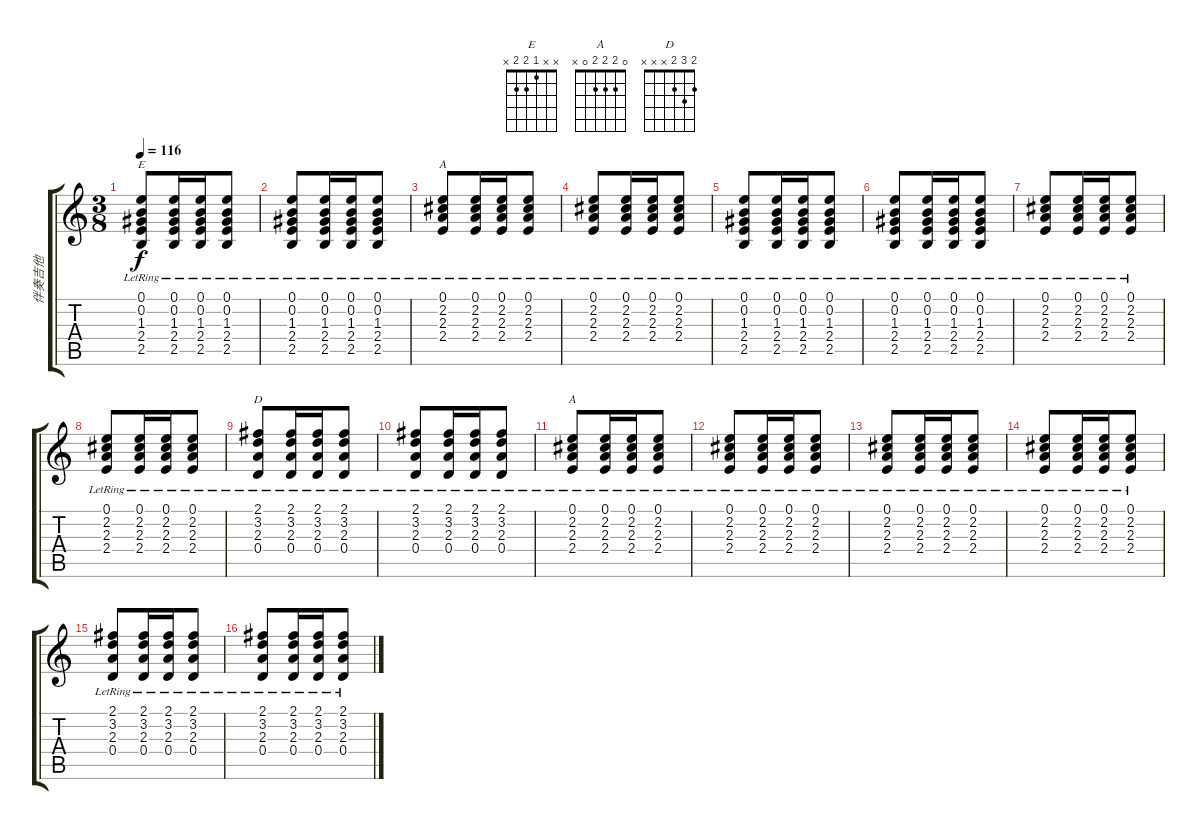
\track ("伴奏吉他" "伴奏吉他") {instrument acousticguitarnylon}
\staff {score tabs}
\tuning (E4 B3 G3 D3 A2 E2) {hide}
\chord ("E" x x 1 2 2 x)
\chord ("A" 0 2 2 2 0 0)
\chord ("D" 2 3 2 x x x)
\chord ("A" 0 2 2 2 0 x)
\ts (3 8)
\tempo 116
\clef g2
\ks c
(0.1{lr} 0.2{lr} 1.3{lr} 2.4{lr} 2.5).8{ch "E" dy f} (0.1{lr} 0.2{lr} 1.3{lr} 2.4{lr} 2.5).16 (0.1{lr} 0.2{lr} 1.3{lr} 2.4{lr} 2.5).16 (0.1{lr} 0.2{lr} 1.3{lr} 2.4{lr} 2.5).8 |
(0.1{lr} 0.2{lr} 1.3{lr} 2.4{lr} 2.5).8 (0.1{lr} 0.2{lr} 1.3{lr} 2.4{lr} 2.5).16 (0.1{lr} 0.2{lr} 1.3{lr} 2.4{lr} 2.5).16 (0.1{lr} 0.2{lr} 1.3{lr} 2.4{lr} 2.5).8 |
(0.1{lr} 2.2{lr} 2.3{lr} 2.4{lr}).8{ch "A"} (0.1{lr} 2.2{lr} 2.3{lr} 2.4{lr}).16 (0.1{lr} 2.2{lr} 2.3{lr} 2.4{lr}).16 (0.1{lr} 2.2{lr} 2.3{lr} 2.4{lr}).8 |
(0.1{lr} 2.2{lr} 2.3{lr} 2.4{lr}).8 (0.1{lr} 2.2{lr} 2.3{lr} 2.4{lr}).16 (0.1{lr} 2.2{lr} 2.3{lr} 2.4{lr}).16 (0.1{lr} 2.2{lr} 2.3{lr} 2.4{lr}).8 |
(0.1{lr} 0.2{lr} 1.3{lr} 2.4{lr} 2.5).8 (0.1{lr} 0.2{lr} 1.3{lr} 2.4{lr} 2.5).16 (0.1{lr} 0.2{lr} 1.3{lr} 2.4{lr} 2.5).16 (0.1{lr} 0.2{lr} 1.3{lr} 2.4{lr} 2.5).8 |
(0.1{lr} 0.2{lr} 1.3{lr} 2.4{lr} 2.5).8 (0.1{lr} 0.2{lr} 1.3{lr} 2.4{lr} 2.5).16 (0.1{lr} 0.2{lr} 1.3{lr} 2.4{lr} 2.5).16 (0.1{lr} 0.2{lr} 1.3{lr} 2.4{lr} 2.5).8 |
(0.1{lr} 2.2{lr} 2.3{lr} 2.4{lr}).8 (0.1{lr} 2.2{lr} 2.3{lr} 2.4{lr}).16 (0.1{lr} 2.2{lr} 2.3{lr} 2.4{lr}).16 (0.1{lr} 2.2{lr} 2.3{lr} 2.4{lr}).8 |
(0.1{lr} 2.2{lr} 2.3{lr} 2.4{lr}).8 (0.1{lr} 2.2{lr} 2.3{lr} 2.4{lr}).16 (0.1{lr} 2.2{lr} 2.3{lr} 2.4{lr}).16 (0.1{lr} 2.2{lr} 2.3{lr} 2.4{lr}).8 |
(2.1{lr} 3.2{lr} 2.3{lr} 0.4{lr}).8{ch "D"} (2.1{lr} 3.2{lr} 2.3{lr} 0.4{lr}).16 (2.1{lr} 3.2{lr} 2.3{lr} 0.4{lr}).16 (2.1{lr} 3.2{lr} 2.3{lr} 0.4{lr}).8 |
(2.1{lr} 3.2{lr} 2.3{lr} 0.4{lr}).8 (2.1{lr} 3.2{lr} 2.3{lr} 0.4{lr}).16 (2.1{lr} 3.2{lr} 2.3{lr} 0.4{lr}).16 (2.1{lr} 3.2{lr} 2.3{lr} 0.4{lr}).8 |
(0.1{lr} 2.2{lr} 2.3{lr} 2.4{lr}).8{ch "A"} (0.1{lr} 2.2{lr} 2.3{lr} 2.4{lr}).16 (0.1{lr} 2.2{lr} 2.3{lr} 2.4{lr}).16 (0.1{lr} 2.2{lr} 2.3{lr} 2.4{lr}).8 |
(0.1{lr} 2.2{lr} 2.3{lr} 2.4{lr}).8 (0.1{lr} 2.2{lr} 2.3{lr} 2.4{lr}).16 (0.1{lr} 2.2{lr} 2.3{lr} 2.4{lr}).16 (0.1{lr} 2.2{lr} 2.3{lr} 2.4{lr}).8 |
(0.1{lr} 2.2{lr} 2.3{lr} 2.4{lr}).8 (0.1{lr} 2.2{lr} 2.3{lr} 2.4{lr}).16 (0.1{lr} 2.2{lr} 2.3{lr} 2.4{lr}).16 (0.1{lr} 2.2{lr} 2.3{lr} 2.4{lr}).8 |
(0.1{lr} 2.2{lr} 2.3{lr} 2.4{lr}).8 (0.1{lr} 2.2{lr} 2.3{lr} 2.4{lr}).16 (0.1{lr} 2.2{lr} 2.3{lr} 2.4{lr}).16 (0.1{lr} 2.2{lr} 2.3{lr} 2.4{lr}).8 |
(2.1{lr} 3.2{lr} 2.3{lr} 0.4{lr}).8 (2.1{lr} 3.2{lr} 2.3{lr} 0.4{lr}).16 (2.1{lr} 3.2{lr} 2.3{lr} 0.4{lr}).16 (2.1{lr} 3.2{lr} 2.3{lr} 0.4{lr}).8 |
(2.1{lr} 3.2{lr} 2.3{lr} 0.4{lr}).8 (2.1{lr} 3.2{lr} 2.3{lr} 0.4{lr}).16 (2.1{lr} 3.2{lr} 2.3{lr} 0.4{lr}).16 (2.1{lr} 3.2{lr} 2.3{lr} 0.4{lr}).8
